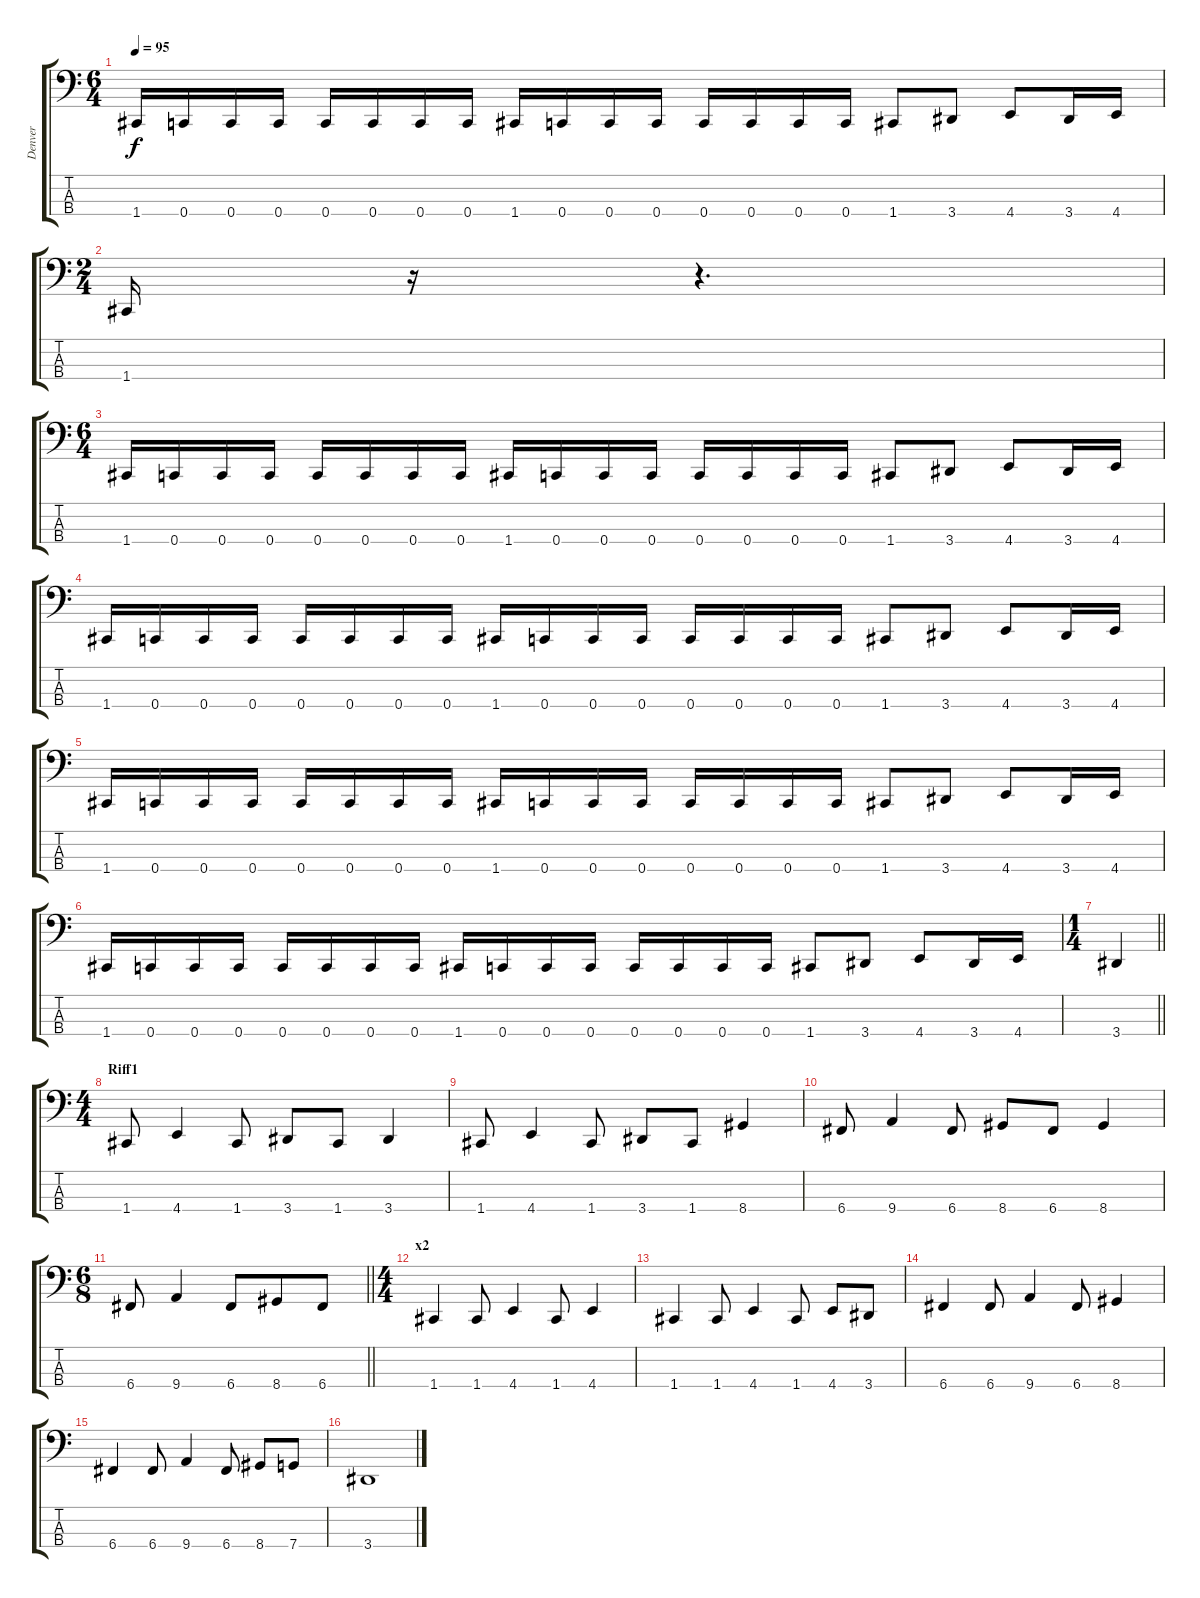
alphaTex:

\track ("Denver" "Denver") {instrument electricbasspick}
\staff {score tabs}
\tuning (F2 C2 G1 C1) {hide}
\ts (6 4)
\tempo 95
\clef f4
\ks c
1.4.16{dy f} 0.4.16 0.4.16 0.4.16 0.4.16 0.4.16 0.4.16 0.4.16 1.4.16 0.4.16 0.4.16 0.4.16 0.4.16 0.4.16 0.4.16 0.4.16 1.4.8 3.4.8 4.4.8 3.4.16 4.4.16 |
\ts (2 4)
1.4.16 r.16 r.4{d} |
\ts (6 4)
1.4.16 0.4.16 0.4.16 0.4.16 0.4.16 0.4.16 0.4.16 0.4.16 1.4.16 0.4.16 0.4.16 0.4.16 0.4.16 0.4.16 0.4.16 0.4.16 1.4.8 3.4.8 4.4.8 3.4.16 4.4.16 |
1.4.16 0.4.16 0.4.16 0.4.16 0.4.16 0.4.16 0.4.16 0.4.16 1.4.16 0.4.16 0.4.16 0.4.16 0.4.16 0.4.16 0.4.16 0.4.16 1.4.8 3.4.8 4.4.8 3.4.16 4.4.16 |
1.4.16 0.4.16 0.4.16 0.4.16 0.4.16 0.4.16 0.4.16 0.4.16 1.4.16 0.4.16 0.4.16 0.4.16 0.4.16 0.4.16 0.4.16 0.4.16 1.4.8 3.4.8 4.4.8 3.4.16 4.4.16 |
1.4.16 0.4.16 0.4.16 0.4.16 0.4.16 0.4.16 0.4.16 0.4.16 1.4.16 0.4.16 0.4.16 0.4.16 0.4.16 0.4.16 0.4.16 0.4.16 1.4.8 3.4.8 4.4.8 3.4.16 4.4.16 |
\ts (1 4)
\barLineRight lightlight
3.4.4 |
\ts (4 4)
\section ("" "Riff1")
1.4.8 4.4.4 1.4.8 3.4.8 1.4.8 3.4.4 |
1.4.8 4.4.4 1.4.8 3.4.8 1.4.8 8.4.4 |
6.4.8 9.4.4 6.4.8 8.4.8 6.4.8 8.4.4 |
\ts (6 8)
\barLineRight lightlight
6.4.8 9.4.4 6.4.8 8.4.8 6.4.8 |
\ts (4 4)
\section ("" "x2")
1.4.4 1.4.8 4.4.4 1.4.8 4.4.4 |
1.4.4 1.4.8 4.4.4 1.4.8 4.4.8 3.4.8 |
6.4.4 6.4.8 9.4.4 6.4.8 8.4.4 |
6.4.4 6.4.8 9.4.4 6.4.8 8.4.8 7.4.8 |
3.4.1{volume 7}
